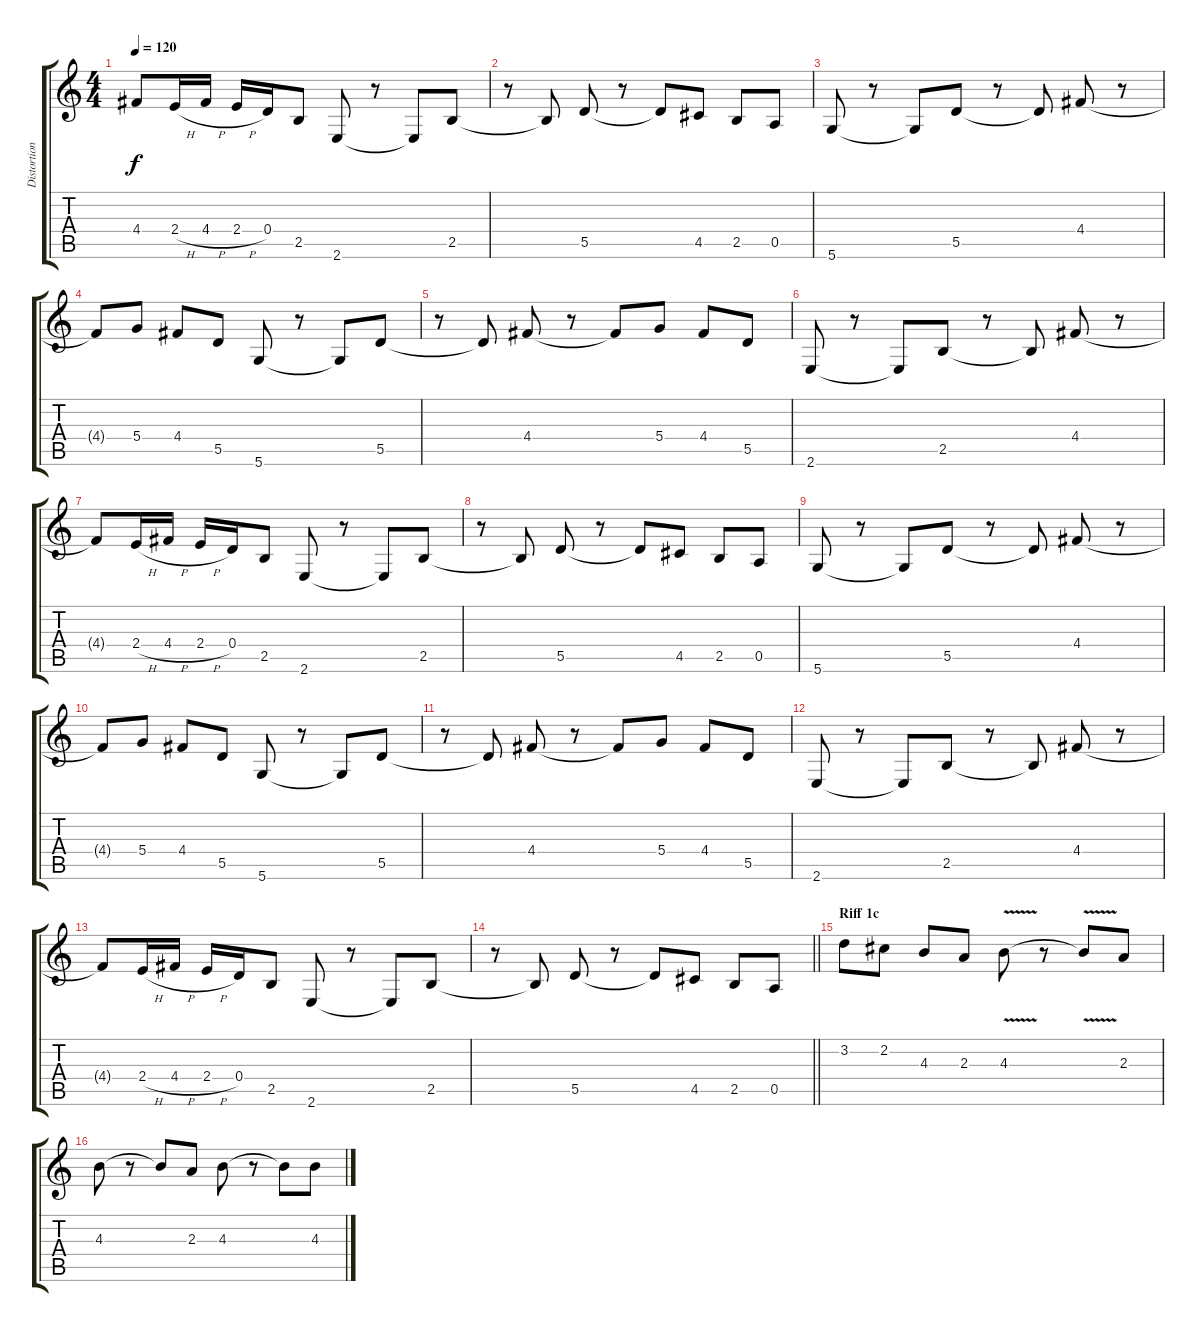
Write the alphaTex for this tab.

\track ("Distortion 1" "Distortion") {instrument distortionguitar}
\staff {score tabs}
\tuning (E4 B3 G3 D3 A2 D2) {hide}
\ts (4 4)
\tempo 120
\clef g2
\ks c
4.4{t}.8{dy f} 2.4{h}.16 4.4{h}.16 2.4{h}.16 0.4.16 2.5.8 2.6.8 r.8 2.6{t}.8 2.5.8 |
r.8 2.5{t}.8 5.5.8 r.8 5.5{t}.8 4.5.8 2.5.8 0.5.8 |
5.6.8 r.8 5.6{t}.8 5.5.8 r.8 5.5{t}.8 4.4.8 r.8 |
4.4{t}.8 5.4.8 4.4.8 5.5.8 5.6.8 r.8 5.6{t}.8 5.5.8 |
r.8 5.5{t}.8 4.4.8 r.8 4.4{t}.8 5.4.8 4.4.8 5.5.8 |
2.6.8 r.8 2.6{t}.8 2.5.8 r.8 2.5{t}.8 4.4.8 r.8 |
4.4{t}.8 2.4{h}.16 4.4{h}.16 2.4{h}.16 0.4.16 2.5.8 2.6.8 r.8 2.6{t}.8 2.5.8 |
r.8 2.5{t}.8 5.5.8 r.8 5.5{t}.8 4.5.8 2.5.8 0.5.8 |
5.6.8 r.8 5.6{t}.8 5.5.8 r.8 5.5{t}.8 4.4.8 r.8 |
4.4{t}.8 5.4.8 4.4.8 5.5.8 5.6.8 r.8 5.6{t}.8 5.5.8 |
r.8 5.5{t}.8 4.4.8 r.8 4.4{t}.8 5.4.8 4.4.8 5.5.8 |
2.6.8 r.8 2.6{t}.8 2.5.8 r.8 2.5{t}.8 4.4.8 r.8 |
4.4{t}.8 2.4{h}.16 4.4{h}.16 2.4{h}.16 0.4.16 2.5.8 2.6.8 r.8 2.6{t}.8 2.5.8 |
\barLineRight lightlight
r.8 2.5{t}.8 5.5.8 r.8 5.5{t}.8 4.5.8 2.5.8 0.5.8 |
\section ("" "Riff 1c")
3.2.8 2.2.8 4.3.8 2.3.8 4.3{v}.8 r.8 4.3{t}.8 2.3.8 |
4.3.8 r.8 4.3{t}.8 2.3.8 4.3.8 r.8 4.3{t}.8 4.3.8
